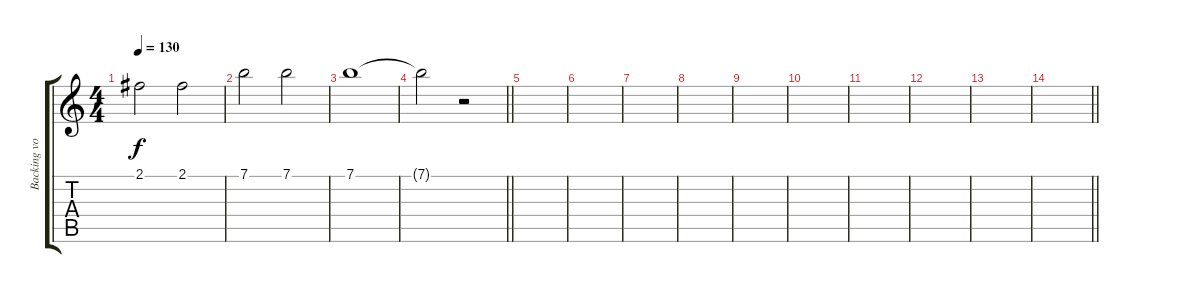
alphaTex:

\track ("Backing vox" "Backing vo") {instrument electricbasspick}
\staff {score tabs}
\tuning (E4 B3 G3 D3 A2 E2) {hide}
\ts (4 4)
\tempo 130
\clef g2
\ks c
2.1.2{dy f} 2.1.2 |
7.1.2 7.1.2 |
7.1.1 |
\barLineRight lightlight
7.1{t}.2 r.2 |
|
|
|
|
|
|
|
|
|
\barLineRight lightlight
